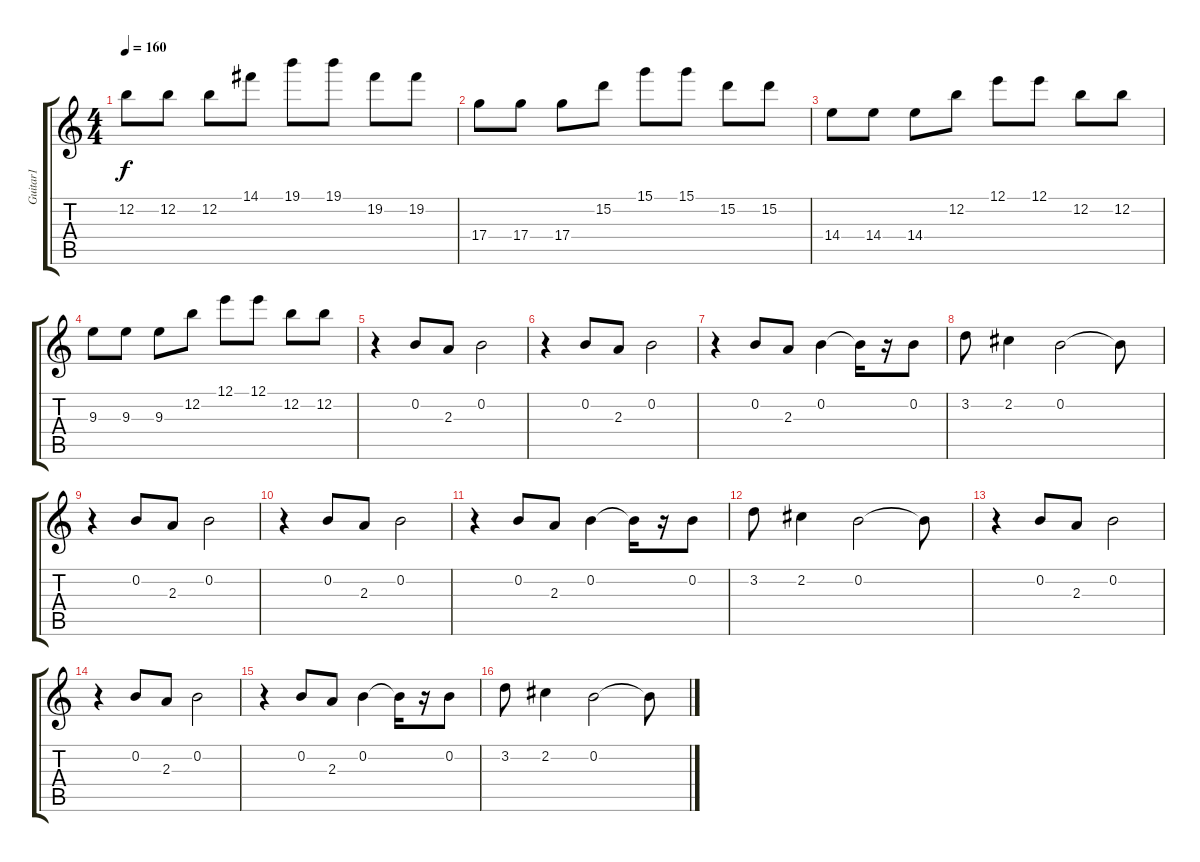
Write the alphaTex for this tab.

\track ("Guitar1 " "Guitar1 ") {instrument overdrivenguitar}
\staff {score tabs}
\tuning (E4 B3 G3 D3 A2 E2) {hide}
\ts (4 4)
\tempo 160
\clef g2
\ks c
12.2.8{dy f} 12.2.8 12.2.8 14.1.8 19.1.8 19.1.8 19.2.8 19.2.8 |
17.4.8 17.4.8 17.4.8 15.2.8 15.1.8 15.1.8 15.2.8 15.2.8 |
14.4.8 14.4.8 14.4.8 12.2.8 12.1.8 12.1.8 12.2.8 12.2.8 |
9.3.8 9.3.8 9.3.8 12.2.8 12.1.8 12.1.8 12.2.8 12.2.8 |
r.4 0.2.8 2.3.8 0.2.2 |
r.4 0.2.8 2.3.8 0.2.2 |
r.4 0.2.8 2.3.8 0.2.4 0.2{t}.16 r.16 0.2.8 |
3.2.8 2.2.4 0.2.2 0.2{t}.8 |
r.4 0.2.8 2.3.8 0.2.2 |
r.4 0.2.8 2.3.8 0.2.2 |
r.4 0.2.8 2.3.8 0.2.4 0.2{t}.16 r.16 0.2.8 |
3.2.8 2.2.4 0.2.2 0.2{t}.8 |
r.4 0.2.8 2.3.8 0.2.2 |
r.4 0.2.8 2.3.8 0.2.2 |
r.4 0.2.8 2.3.8 0.2.4 0.2{t}.16 r.16 0.2.8 |
3.2.8 2.2.4 0.2.2 0.2{t}.8
